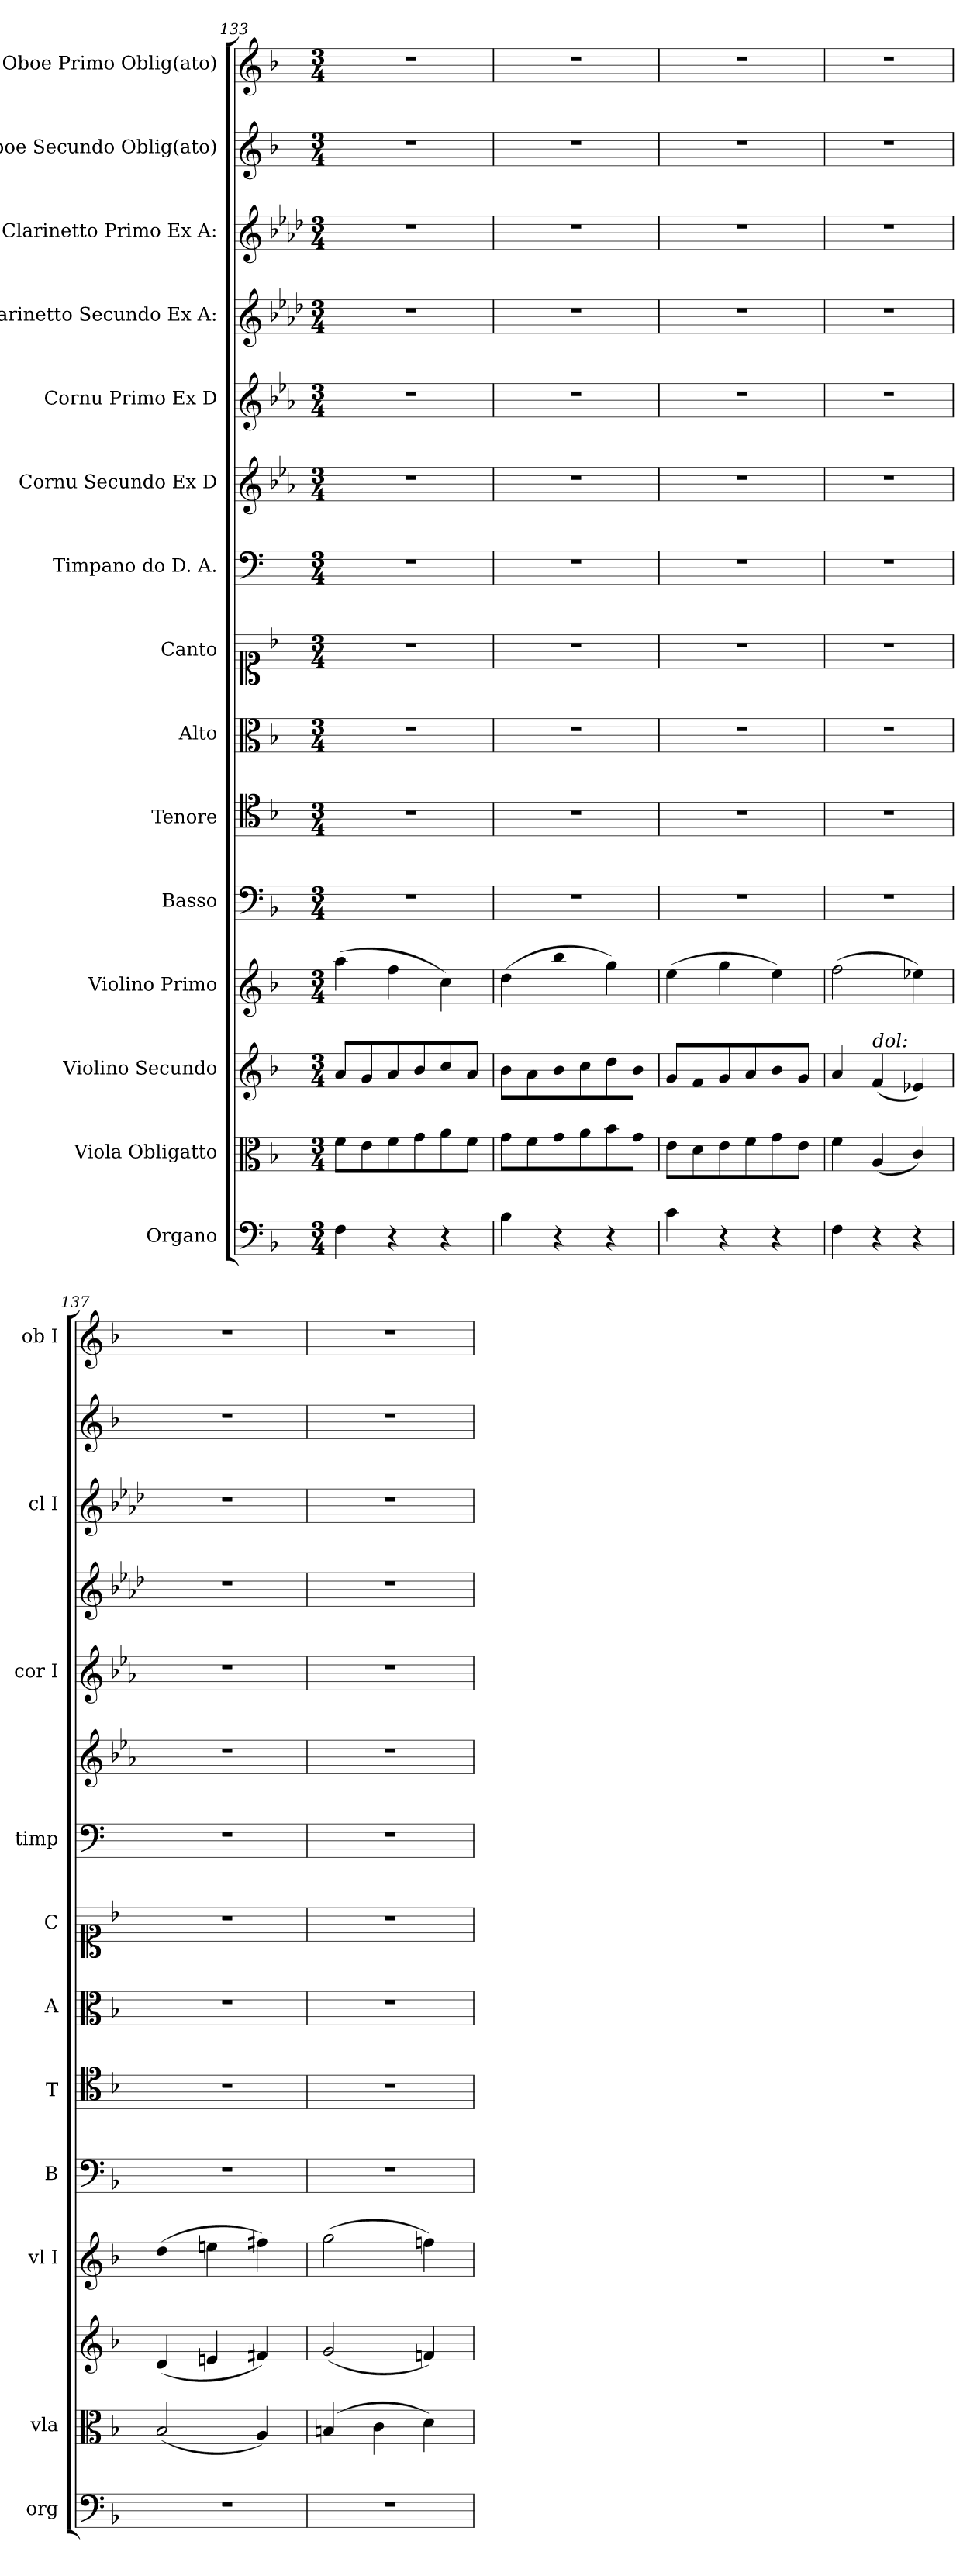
**kern	**kern	**kern	**kern	**kern	**kern	**kern	**kern	**kern	**kern	**kern	**kern	**kern	**kern	**kern
*part15	*part14	*part13	*part12	*part11	*part10	*part9	*part8	*part7	*part6	*part5	*part4	*part3	*part2	*part1
*staff15	*staff14	*staff13	*staff12	*staff11	*staff10	*staff9	*staff8	*staff7	*staff6	*staff5	*staff4	*staff3	*staff2	*staff1
*I"Organo	*I"Viola Obligatto	*I"Violino Secundo	*I"Violino Primo	*I"Basso	*I"Tenore	*I"Alto	*I"Canto	*I"Timpano do D. A.	*I"Cornu Secundo Ex D	*I"Cornu Primo Ex D	*I"Clarinetto Secundo Ex A:	*I"Clarinetto Primo Ex A:	*I"Oboe Secundo Oblig(ato)	*I"Oboe Primo Oblig(ato)
*I'org	*I'vla	*	*I'vl I	*I'B	*I'T	*I'A	*I'C	*I'timp	*	*I'cor I	*	*I'cl I	*	*I'ob I
*clefF4	*clefC3	*clefG2	*clefG2	*clefF4	*clefC4	*clefC3	*clefC1	*clefF4	*clefG2	*clefG2	*clefG2	*clefG2	*clefG2	*clefG2
*	*	*	*	*	*	*	*	*	*ITrd6c10	*ITrd6c10	*ITrd2c3	*ITrd2c3	*	*
*k[b-]	*k[b-]	*k[b-]	*k[b-]	*k[b-]	*k[b-]	*k[b-]	*k[b-]	*k[]	*k[b-]	*k[b-]	*k[b-]	*k[b-]	*k[b-]	*k[b-]
*M3/4	*M3/4	*M3/4	*M3/4	*M3/4	*M3/4	*M3/4	*M3/4	*M3/4	*M3/4	*M3/4	*M3/4	*M3/4	*M3/4	*M3/4
=133	=133	=133	=133	=133	=133	=133	=133	=133	=133	=133	=133	=133	=133	=133
4F\	8f\L	8a/L	(4aa\	2.r	2.r	2.r	2.r	2.r	2.r	2.r	2.r	2.r	2.r	2.r
.	8e\	8g/	.	.	.	.	.	.	.	.	.	.	.	.
4r	8f\	8a/	4ff\	.	.	.	.	.	.	.	.	.	.	.
.	8g\	8b-/	.	.	.	.	.	.	.	.	.	.	.	.
4r	8a\	8cc/	4cc\)	.	.	.	.	.	.	.	.	.	.	.
.	8f\J	8a/J	.	.	.	.	.	.	.	.	.	.	.	.
=134	=134	=134	=134	=134	=134	=134	=134	=134	=134	=134	=134	=134	=134	=134
4B-\	8g\L	8b-\L	(4dd\	2.r	2.r	2.r	2.r	2.r	2.r	2.r	2.r	2.r	2.r	2.r
.	8f\	8a\	.	.	.	.	.	.	.	.	.	.	.	.
4r	8g\	8b-\	4bb-\	.	.	.	.	.	.	.	.	.	.	.
.	8a\	8cc\	.	.	.	.	.	.	.	.	.	.	.	.
4r	8b-\	8dd\	4gg\)	.	.	.	.	.	.	.	.	.	.	.
.	8g\J	8b-\J	.	.	.	.	.	.	.	.	.	.	.	.
=135	=135	=135	=135	=135	=135	=135	=135	=135	=135	=135	=135	=135	=135	=135
4c\	8e\L	8g/L	(4ee\	2.r	2.r	2.r	2.r	2.r	2.r	2.r	2.r	2.r	2.r	2.r
.	8d\	8f/	.	.	.	.	.	.	.	.	.	.	.	.
4r	8e\	8g/	4gg\	.	.	.	.	.	.	.	.	.	.	.
.	8f\	8a/	.	.	.	.	.	.	.	.	.	.	.	.
4r	8g\	8b-/	4ee\)	.	.	.	.	.	.	.	.	.	.	.
.	8e\J	8g/J	.	.	.	.	.	.	.	.	.	.	.	.
=136	=136	=136	=136	=136	=136	=136	=136	=136	=136	=136	=136	=136	=136	=136
4F\	4f\	4a/	(2ff\	2.r	2.r	2.r	2.r	2.r	2.r	2.r	2.r	2.r	2.r	2.r
!	!	!LO:TX:a:i:t=dol&colon;	!	!	!	!	!	!	!	!	!	!	!	!
4r	(4A/	(4f/	.	.	.	.	.	.	.	.	.	.	.	.
4r	4c/)	4e-X/)	4ee-X\)	.	.	.	.	.	.	.	.	.	.	.
=137	=137	=137	=137	=137	=137	=137	=137	=137	=137	=137	=137	=137	=137	=137
2.r	(2B-/	(4d/	(4dd\	2.r	2.r	2.r	2.r	2.r	2.r	2.r	2.r	2.r	2.r	2.r
.	.	4en/	4een\	.	.	.	.	.	.	.	.	.	.	.
.	4A/)	4f#X/)	4ff#X\)	.	.	.	.	.	.	.	.	.	.	.
=138	=138	=138	=138	=138	=138	=138	=138	=138	=138	=138	=138	=138	=138	=138
2.r	(4Bn/	(2g/	(2gg\	2.r	2.r	2.r	2.r	2.r	2.r	2.r	2.r	2.r	2.r	2.r
.	4c\	.	.	.	.	.	.	.	.	.	.	.	.	.
.	4d\)	4fn/)	4ffn\)	.	.	.	.	.	.	.	.	.	.	.
=	=	=	=	=	=	=	=	=	=	=	=	=	=	=
*-	*-	*-	*-	*-	*-	*-	*-	*-	*-	*-	*-	*-	*-	*-
